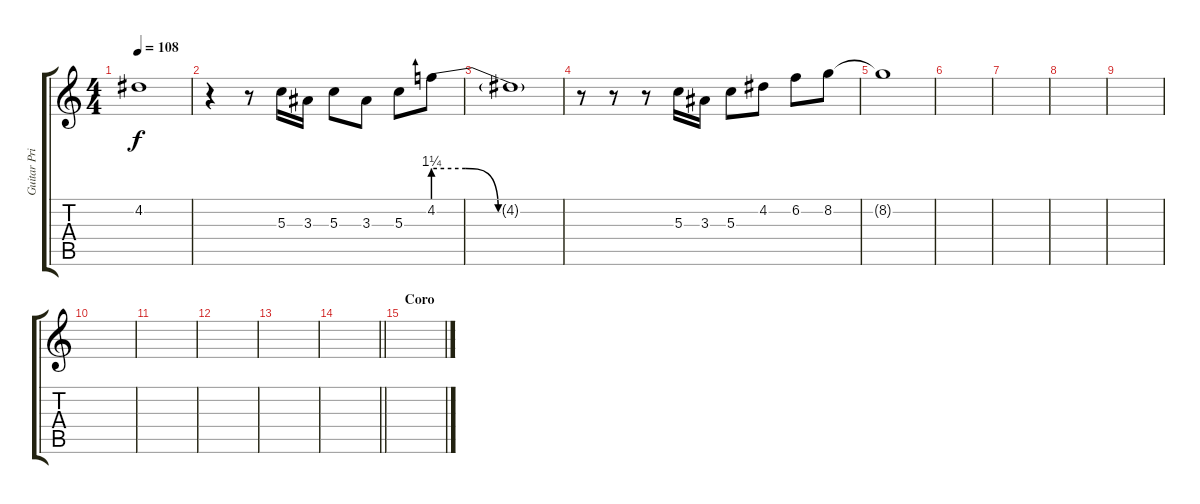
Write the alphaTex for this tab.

\track ("Guitar Principal ctm" "Guitar Pri") {instrument distortionguitar}
\staff {score tabs}
\tuning (E4 B3 G3 D3 A2 E2) {hide}
\ts (4 4)
\tempo 108
\clef g2
\ks c
4.2{t}.1{dy f} |
r.4 r.8 5.3.16 3.3.16 5.3.8 3.3.8 5.3.8 4.2{be (custom 0 5 15 5 30 0 60 0)}.8 |
4.2{t}.1 |
r.8 r.8 r.8 5.3.16 3.3.16 5.3.8 4.2.8 6.2.8 8.2.8 |
8.2{t}.1 |
|
|
|
|
|
|
|
|
\barLineRight lightlight
|
\section ("" "Coro")
